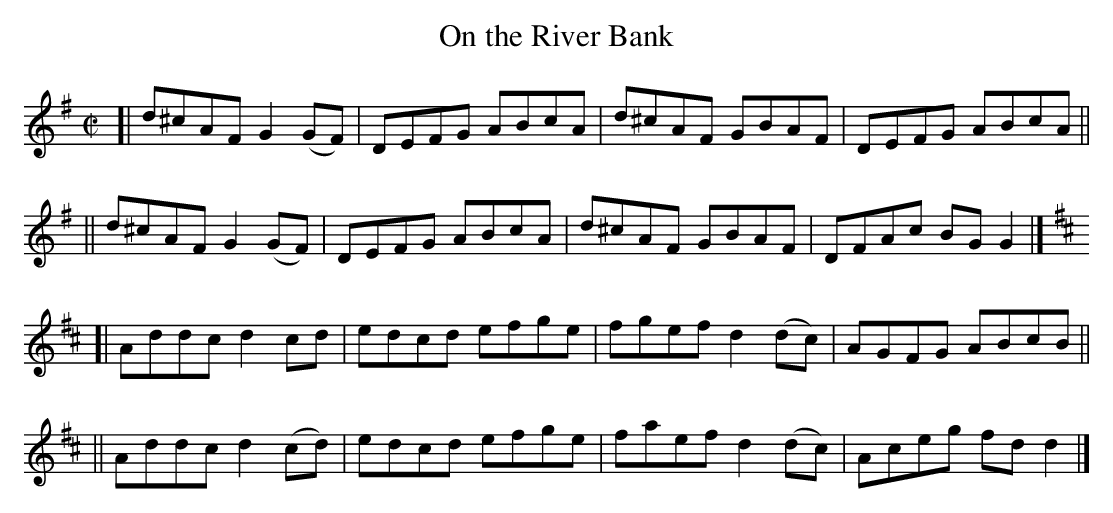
X:1
T: On the River Bank
M: C|
L: 1/8
K: G
[| d^cAF G2 (GF) | DEFG ABcA | d^cAF GBAF | DEFG ABcA ||
|| d^cAF G2 (GF) | DEFG ABcA | d^cAF GBAF | DFAc BG G2 |]
K:D
[| Addc d2 cd  | edcd efge | fgef d2(dc) | AGFG ABcB ||
|| Addc d2(cd) | edcd efge | faef d2(dc) | Aceg fdd2 |]
